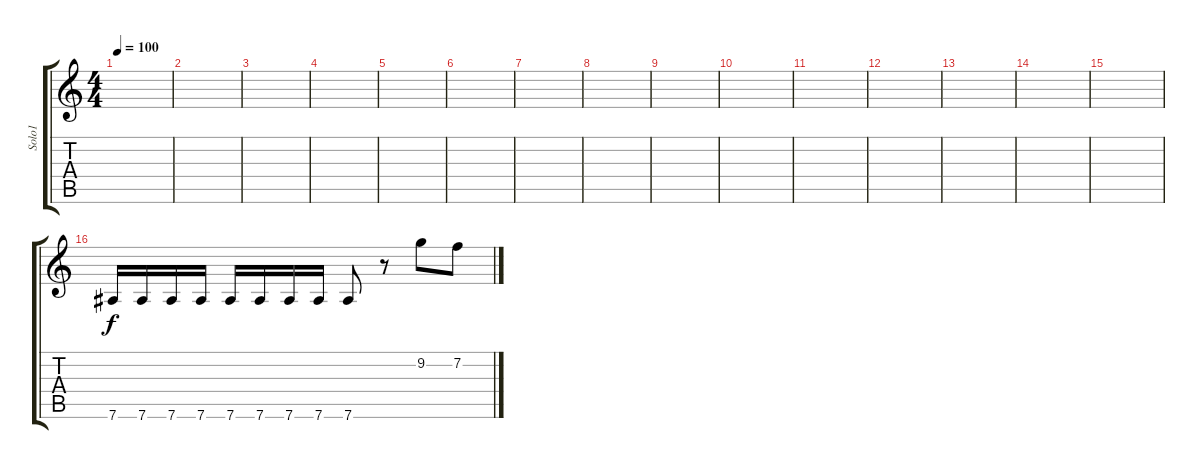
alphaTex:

\track ("Solo1" "Solo1") {instrument distortionguitar}
\staff {score tabs}
\tuning (Eb4 Bb3 Gb3 Db3 Ab2 Eb2) {hide}
\ts (4 4)
\tempo 100
\clef g2
\ks c
|
|
|
|
|
|
|
|
|
|
|
|
|
|
|
7.6.16 7.6.16 7.6.16 7.6.16 7.6.16 7.6.16 7.6.16 7.6.16 7.6.8 r.8 9.2.8 7.2.8
